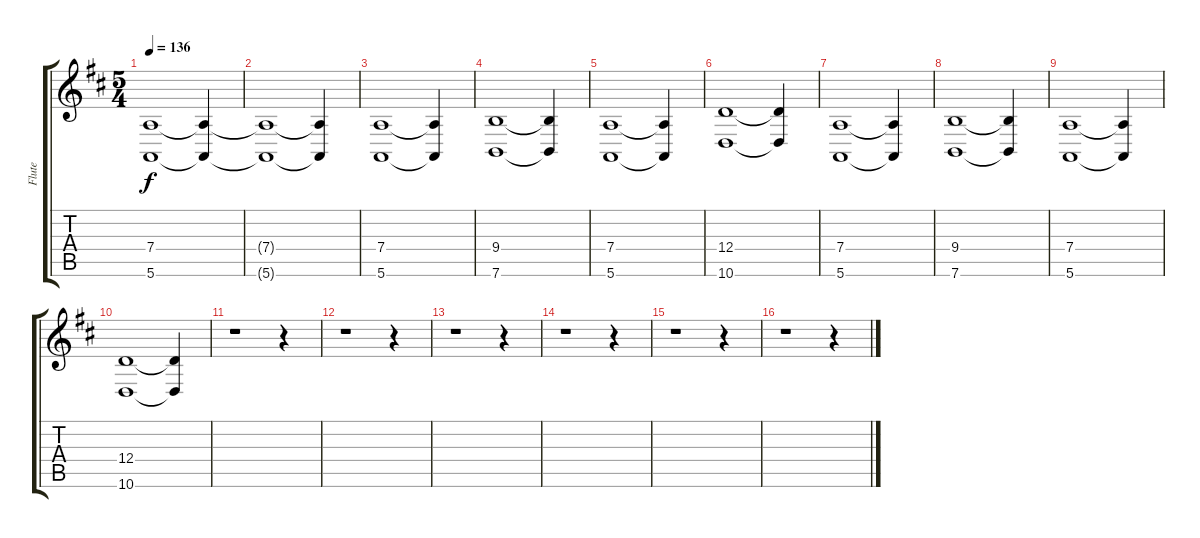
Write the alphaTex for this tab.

\track ("Flute" "Flute") {instrument flute}
\staff {score tabs}
\tuning (E4 B3 G3 D3 A2 E2) {hide}
\ts (5 4)
\tempo 136
\clef g2
\ks d
(7.4 5.6).1{dy f} (7.4{t} 5.6{t}).4 |
(7.4{t} 5.6{t}).1 (7.4{t} 5.6{t}).4 |
(7.4 5.6).1 (7.4{t} 5.6{t}).4 |
(9.4 7.6).1 (9.4{t} 7.6{t}).4 |
(7.4 5.6).1 (7.4{t} 5.6{t}).4 |
(12.4 10.6).1 (12.4{t} 10.6{t}).4 |
(7.4 5.6).1 (7.4{t} 5.6{t}).4 |
(9.4 7.6).1 (9.4{t} 7.6{t}).4 |
(7.4 5.6).1 (7.4{t} 5.6{t}).4 |
(12.4 10.6).1 (12.4{t} 10.6{t}).4 |
r.1 r.4 |
r.1 r.4 |
r.1 r.4 |
r.1 r.4 |
r.1 r.4 |
r.1 r.4
